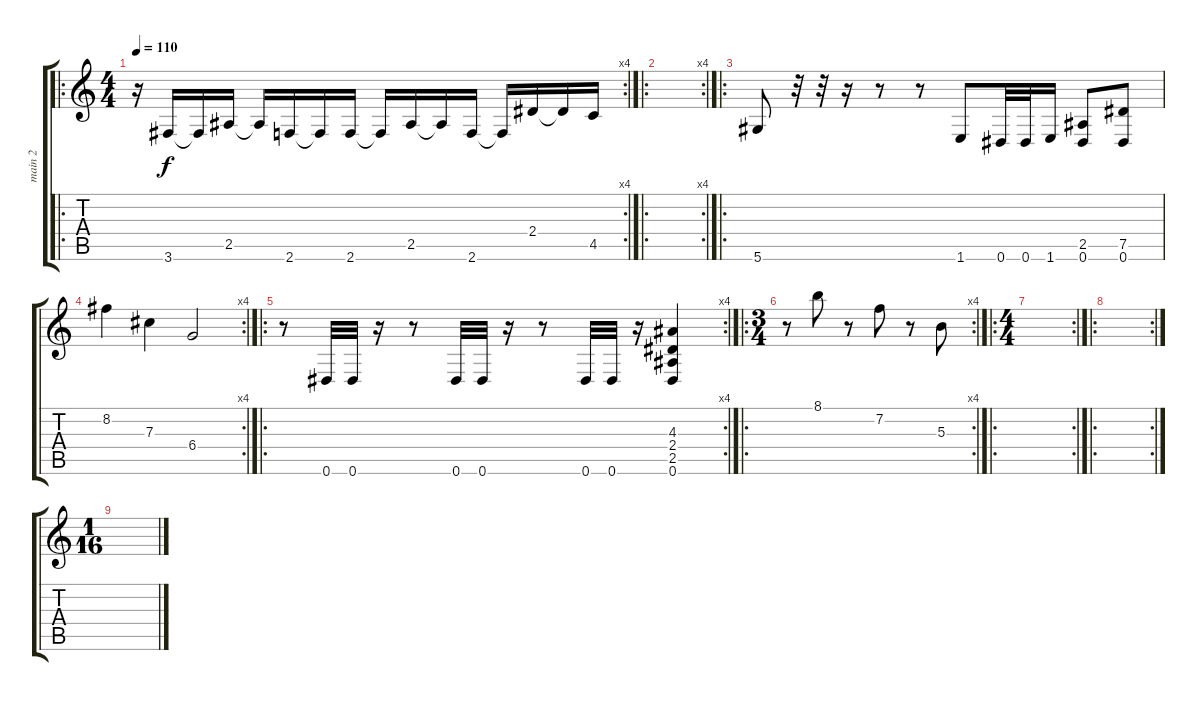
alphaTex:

\track ("main 2" "main 2") {instrument distortionguitar}
\staff {score tabs}
\tuning (Eb4 Bb3 Gb3 Db3 Ab2 Eb2) {hide}
\ro
\rc 4
\ts (4 4)
\tempo 110
\clef g2
\ks c
r.16{dy f instrument distortionguitar} 3.6.16 3.6{t}.16 2.5.16 2.5{t}.16 2.6.16 2.6{t}.16 2.6.16 2.6{t}.16 2.5.16 2.5{t}.16 2.6.16 2.6{t}.16 2.4.16 2.4{t}.16 4.5.16 |
\ro
\rc 4
|
\ro
5.6.8 r.32 r.32 r.16 r.8 r.8 1.6.8 0.6.32 0.6.32 1.6.16 (2.5 0.6).8 (7.5 0.6).8 |
\rc 4
8.2.4 7.3.4 6.4.2 |
\ro
\rc 4
r.8 0.6.32 0.6.32 r.16 r.8 0.6.32 0.6.32 r.16 r.8 0.6.32 0.6.32 r.16 (4.3 2.4 2.5 0.6).4 |
\ro
\rc 4
\ts (3 4)
r.8 8.1.8 r.8 7.2.8 r.8 5.3.8 |
\ro
\rc 2
\ts (4 4)
|
\ro
\rc 2
|
\ts (1 16)
